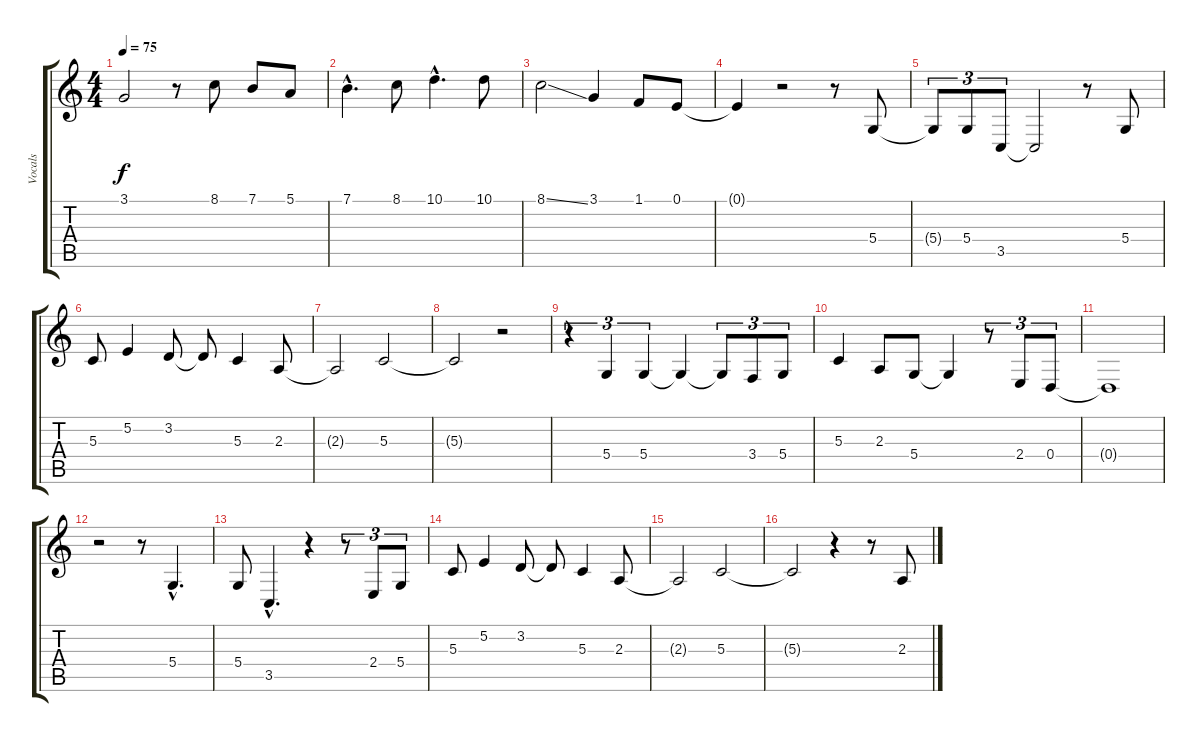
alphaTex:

\track ("Vocals" "Vocals") {instrument altosax}
\staff {score tabs}
\tuning (E4 B3 G3 D3 A2 E2) {hide}
\ts (4 4)
\tempo 75
\clef g2
\ks c
3.1.2{dy f instrument altosax} r.8 8.1.8 7.1.8 5.1.8 |
7.1{hac}.4{d} 8.1.8 10.1{hac}.4{d} 10.1.8 |
8.1{ss}.2 3.1.4 1.1.8 0.1.8 |
0.1{t}.4 r.2 r.8 5.4.8 |
5.4{t}.8{tu (3 2)} 5.4.8{tu (3 2)} 3.5.8{tu (3 2)} 3.5{t}.2 r.8 5.4.8 |
5.3.8 5.2.4 3.2.8 3.2{t}.8 5.3.4 2.3.8 |
2.3{t}.2 5.3.2 |
5.3{t}.2 r.2 |
r.4{tu (3 2)} 5.4.4{tu (3 2)} 5.4.4{tu (3 2)} 5.4{t}.4 5.4{t}.8{tu (3 2)} 3.4.8{tu (3 2)} 5.4.8{tu (3 2)} |
5.3.4 2.3.8 5.4.8 5.4{t}.4 r.8{tu (3 2)} 2.4.8{tu (3 2)} 0.4.8{tu (3 2)} |
0.4{t}.1 |
r.2 r.8 5.4{hac}.4{d} |
5.4.8 3.5{hac}.4{d} r.4 r.8{tu (3 2)} 2.4.8{tu (3 2)} 5.4.8{tu (3 2)} |
5.3.8 5.2.4 3.2.8 3.2{t}.8 5.3.4 2.3.8 |
2.3{t}.2 5.3.2 |
5.3{t}.2 r.4 r.8 2.3.8
